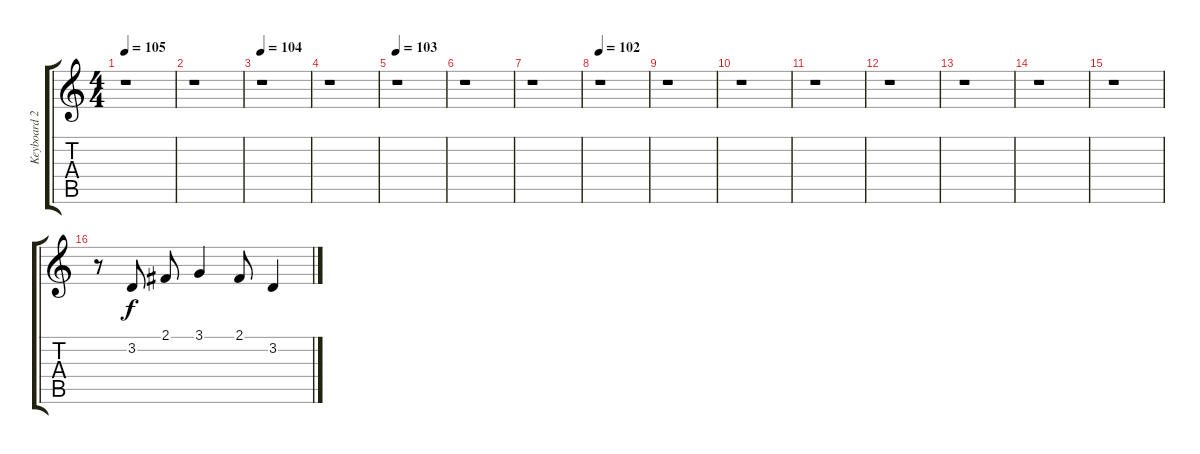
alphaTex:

\track ("Keyboard 2" "Keyboard 2") {instrument electricpiano1}
\staff {score tabs}
\tuning (E4 B3 G3 D3 A2 E2) {hide}
\ts (4 4)
\tempo 105
\clef g2
\ks c
r.1{dy f} |
r.1 |
\tempo 104
r.1 |
r.1 |
\tempo 103
r.1 |
r.1 |
r.1 |
\tempo 102
r.1 |
r.1 |
r.1 |
r.1 |
r.1 |
r.1 |
r.1 |
r.1 |
r.8{volume 8 balance 2} 3.2.8 2.1.8 3.1.4 2.1.8 3.2.4
